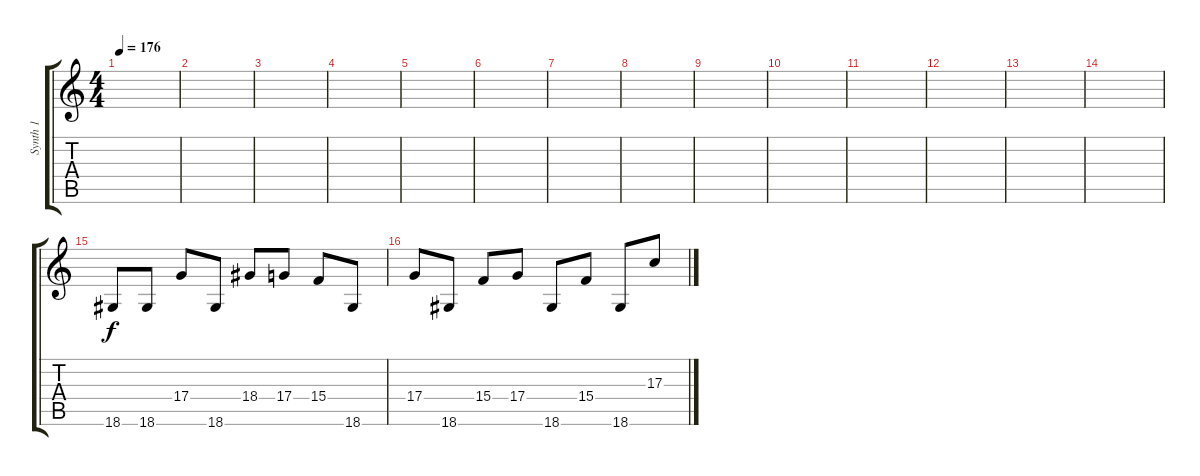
\track ("Synth 1" "Synth 1") {instrument lead1square}
\staff {score tabs}
\tuning (E4 B3 G3 D3 A2 D2) {hide}
\ts (4 4)
\tempo 176
\clef g2
\ks c
|
|
|
|
|
|
|
|
|
|
|
|
|
|
18.6.8 18.6.8 17.4.8 18.6.8 18.4.8 17.4.8 15.4.8 18.6.8 |
17.4.8 18.6.8 15.4.8 17.4.8 18.6.8 15.4.8 18.6.8 17.3.8
